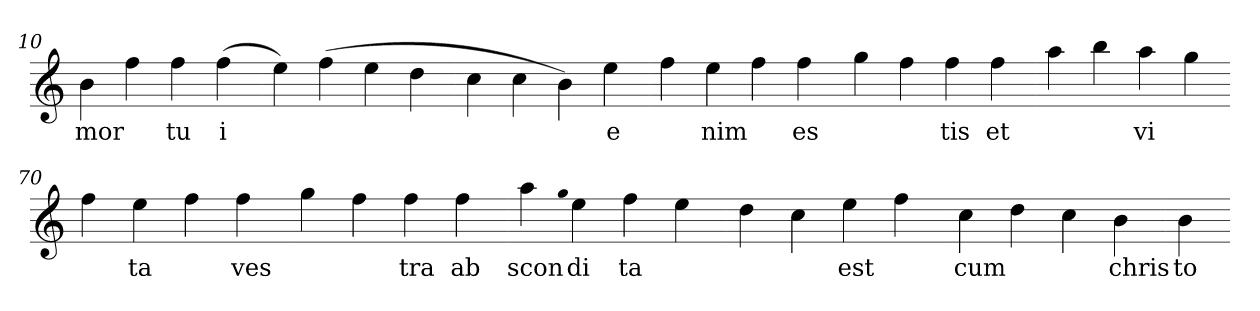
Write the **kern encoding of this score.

**kern	**text
*part1	*part1
*staff1	*staff1
*clefG2	*
=10.	=10.
4b	mor
4ff	.
4ff	tu
(>4ff	i
=20.-	=20.-
4ee)	.
(>4ff	.
4ee	.
4dd	.
=30.-	=30.-
4cc	.
4cc	.
4b)	.
4ee	e
=40.-	=40.-
4ff	.
4ee	nim
4ff	.
4ff	es
=50.-	=50.-
4gg	.
4ff	.
4ff	tis
4ff	et
=60.-	=60.-
4aa	.
4bb	.
4aa	vi
4gg	.
=70.-	=70.-
4ff	.
4ee	ta
4ff	.
4ff	ves
=80.-	=80.-
4gg	.
4ff	.
4ff	tra
4ff	ab
=90.-	=90.-
4aa	scon
qqgg	.
4ee	di
4ff	ta
4ee	.
=100.-	=100.-
4dd	.
4cc	.
4ee	est
4ff	.
=110.-	=110.-
4cc	cum
4dd	.
4cc	.
4b	chris
=120.-	=120.-
4b	to
=-	=-
*-	*-
